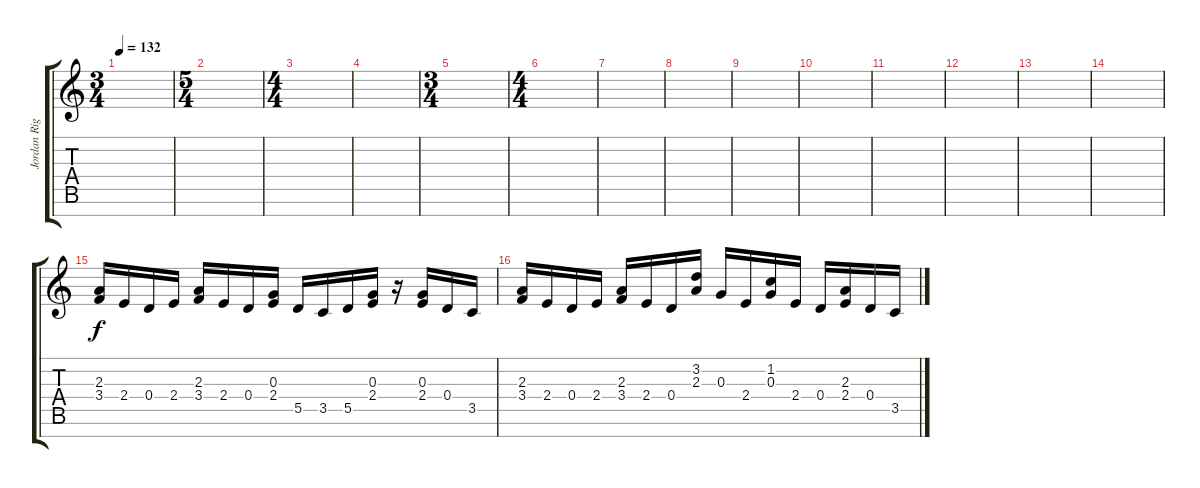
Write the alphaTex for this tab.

\track ("Jordan Right Hand" "Jordan Rig") {instrument fx1rain}
\staff {score tabs}
\tuning (E5 B4 G4 D4 A3 E3 B2) {hide}
\ts (3 4)
\tempo 132
\clef g2
\ks c
|
\ts (5 4)
|
\ts (4 4)
|
|
\ts (3 4)
|
\ts (4 4)
|
|
|
|
|
|
|
|
|
(2.3 3.4).16{volume 11 instrument fx1rain} 2.4.16 0.4.16 2.4.16 (2.3 3.4).16 2.4.16 0.4.16 (0.3 2.4).16 5.5.16 3.5.16 5.5.16 (0.3 2.4).16 r.16 (0.3 2.4).16 0.4.16 3.5.16 |
(2.3 3.4).16 2.4.16 0.4.16 2.4.16 (2.3 3.4).16 2.4.16 0.4.16 (3.2 2.3).16 0.3.16 2.4.16 (1.2 0.3).16 2.4.16 0.4.16 (2.3 2.4).16 0.4.16 3.5.16
